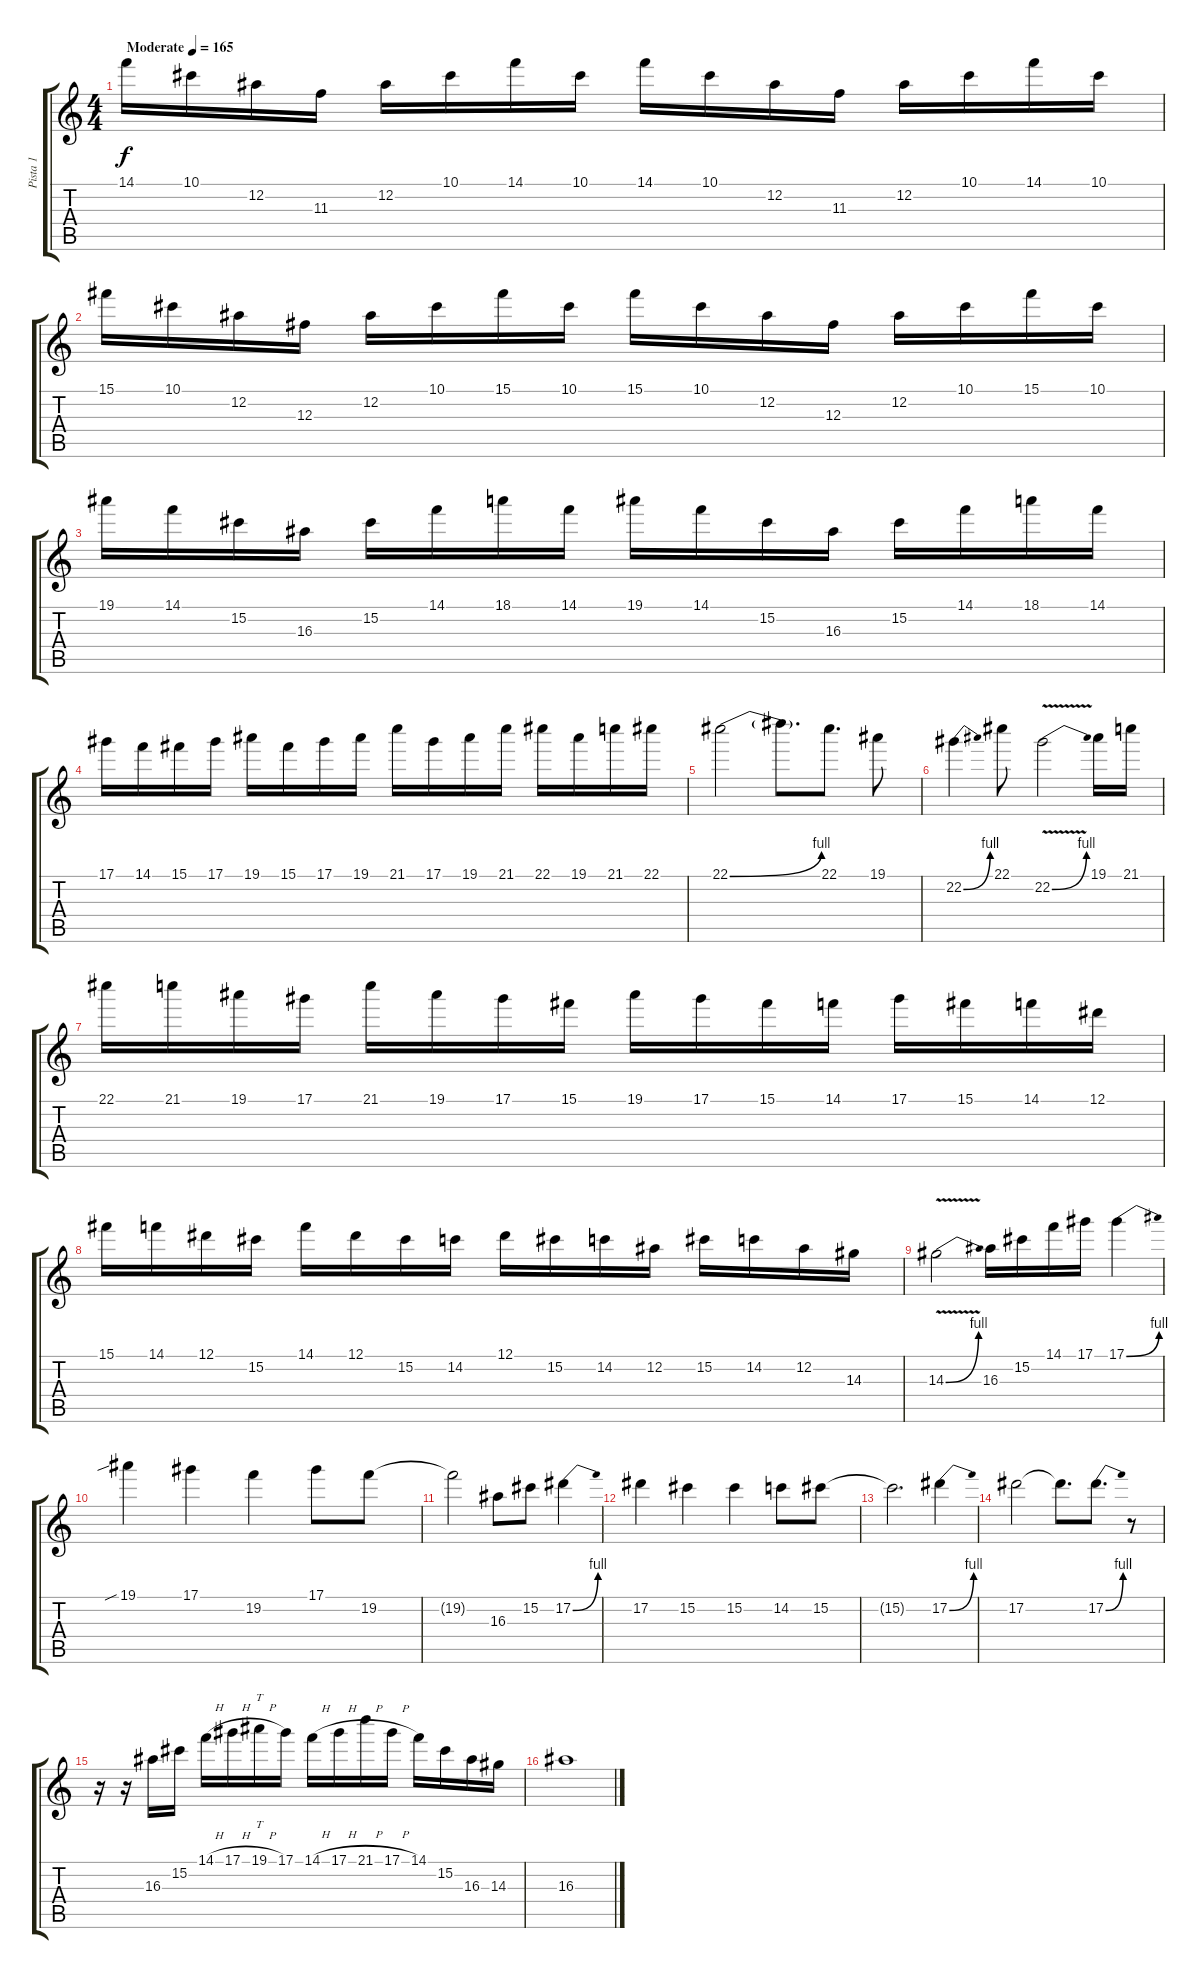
\track ("Pista 1" "Pista 1") {instrument distortionguitar}
\staff {score tabs}
\tuning (Eb4 Bb3 Gb3 Db3 Ab2 Eb2) {hide}
\ts (4 4)
\tempo (165 "Moderate")
\clef g2
\ks c
14.1.16{dy f instrument distortionguitar} 10.1.16 12.2.16 11.3.16 12.2.16 10.1.16 14.1.16 10.1.16 14.1.16 10.1.16 12.2.16 11.3.16 12.2.16 10.1.16 14.1.16 10.1.16 |
15.1.16 10.1.16 12.2.16 12.3.16 12.2.16 10.1.16 15.1.16 10.1.16 15.1.16 10.1.16 12.2.16 12.3.16 12.2.16 10.1.16 15.1.16 10.1.16 |
19.1.16 14.1.16 15.2.16 16.3.16 15.2.16 14.1.16 18.1.16 14.1.16 19.1.16 14.1.16 15.2.16 16.3.16 15.2.16 14.1.16 18.1.16 14.1.16 |
17.1.16 14.1.16 15.1.16 17.1.16 19.1.16 15.1.16 17.1.16 19.1.16 21.1.16 17.1.16 19.1.16 21.1.16 22.1.16 19.1.16 21.1.16 22.1.16 |
22.1{be (bend 0 0 60 4)}.2 22.1{t}.8{d} 22.1.8{d} 19.1.8 |
22.2{be (bend 0 0 60 4)}.4 22.1.8 22.2{be (bend 0 0 60 4) v}.2 19.1.16 21.1.16 |
22.1.16 21.1.16 19.1.16 17.1.16 21.1.16 19.1.16 17.1.16 15.1.16 19.1.16 17.1.16 15.1.16 14.1.16 17.1.16 15.1.16 14.1.16 12.1.16 |
15.1.16 14.1.16 12.1.16 15.2.16 14.1.16 12.1.16 15.2.16 14.2.16 12.1.16 15.2.16 14.2.16 12.2.16 15.2.16 14.2.16 12.2.16 14.3.16 |
14.3{be (bend 0 0 60 4) v}.2 16.3.16 15.2.16 14.1.16 17.1.16 17.1{be (bend 0 0 60 4)}.4 |
19.1{sib}.4 17.1.4 19.2.4 17.1.8 19.2.8 |
19.2{t}.2 16.3.8 15.2.8 17.2{be (bend 0 0 60 4)}.4 |
17.2.4 15.2.4 15.2.4 14.2.8 15.2.8 |
15.2{t}.2{d} 17.2{be (bend 0 0 60 4)}.4 |
17.2.2 17.2{t}.8{d} 17.2{be (bend 0 0 60 4)}.8{d} r.8 |
r.16 r.16 16.3.16 15.2.16 14.1{h}.16 17.1{h}.16 19.1{h}.16{tt} 17.1.16 14.1{h}.16 17.1{h}.16 21.1{h}.16 17.1{h}.16 14.1.16 15.2.16 16.3.16 14.3.16 |
16.3.1
